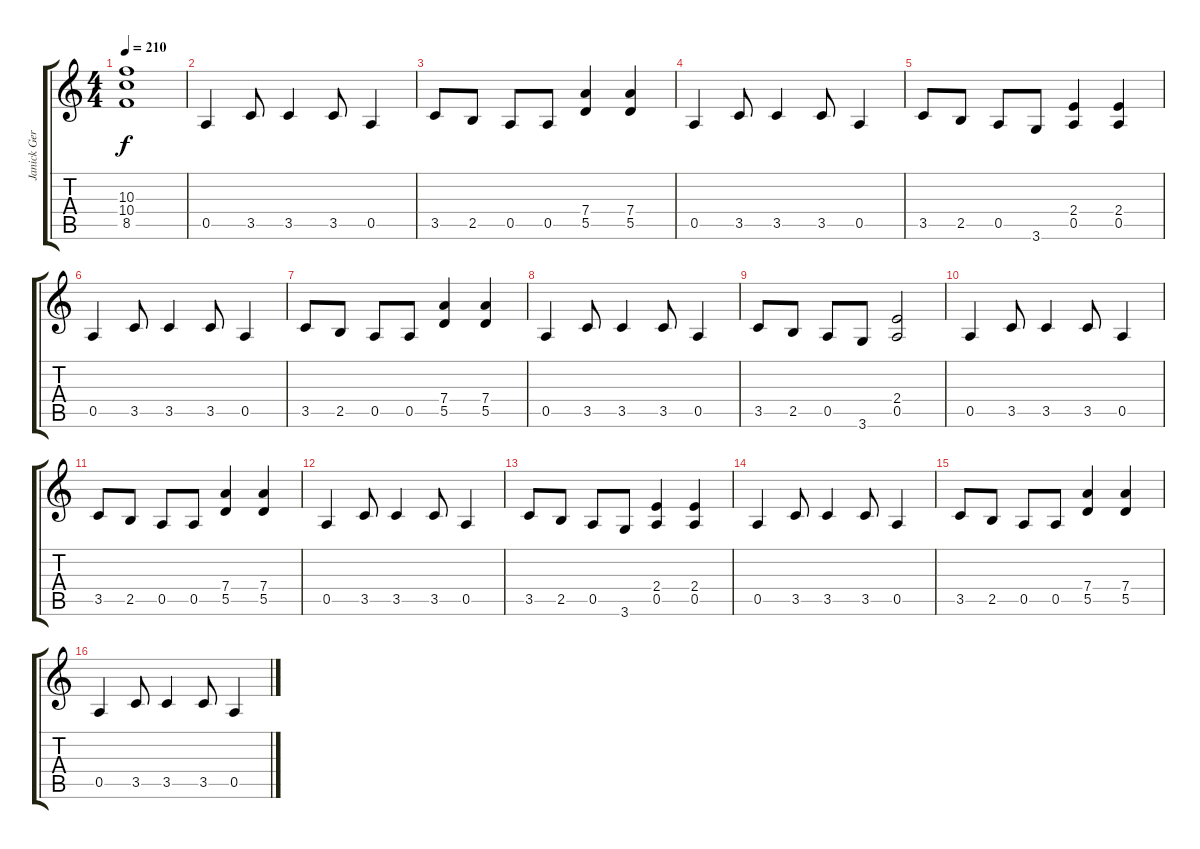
\track ("Janick Gers" "Janick Ger") {instrument distortionguitar}
\staff {score tabs}
\tuning (E4 B3 G3 D3 A2 E2) {hide}
\ts (4 4)
\tempo 210
\clef g2
\ks c
(10.3 10.4 8.5).1{dy f} |
0.5.4 3.5.8 3.5.4 3.5.8 0.5.4 |
3.5.8 2.5.8 0.5.8 0.5.8 (7.4 5.5).4 (7.4 5.5).4 |
0.5.4 3.5.8 3.5.4 3.5.8 0.5.4 |
3.5.8 2.5.8 0.5.8 3.6.8 (2.4 0.5).4 (2.4 0.5).4 |
0.5.4 3.5.8 3.5.4 3.5.8 0.5.4 |
3.5.8 2.5.8 0.5.8 0.5.8 (7.4 5.5).4 (7.4 5.5).4 |
0.5.4 3.5.8 3.5.4 3.5.8 0.5.4 |
3.5.8 2.5.8 0.5.8 3.6.8 (2.4 0.5).2 |
0.5.4 3.5.8 3.5.4 3.5.8 0.5.4 |
3.5.8 2.5.8 0.5.8 0.5.8 (7.4 5.5).4 (7.4 5.5).4 |
0.5.4 3.5.8 3.5.4 3.5.8 0.5.4 |
3.5.8 2.5.8 0.5.8 3.6.8 (2.4 0.5).4 (2.4 0.5).4 |
0.5.4 3.5.8 3.5.4 3.5.8 0.5.4 |
3.5.8 2.5.8 0.5.8 0.5.8 (7.4 5.5).4 (7.4 5.5).4 |
0.5.4 3.5.8 3.5.4 3.5.8 0.5.4
